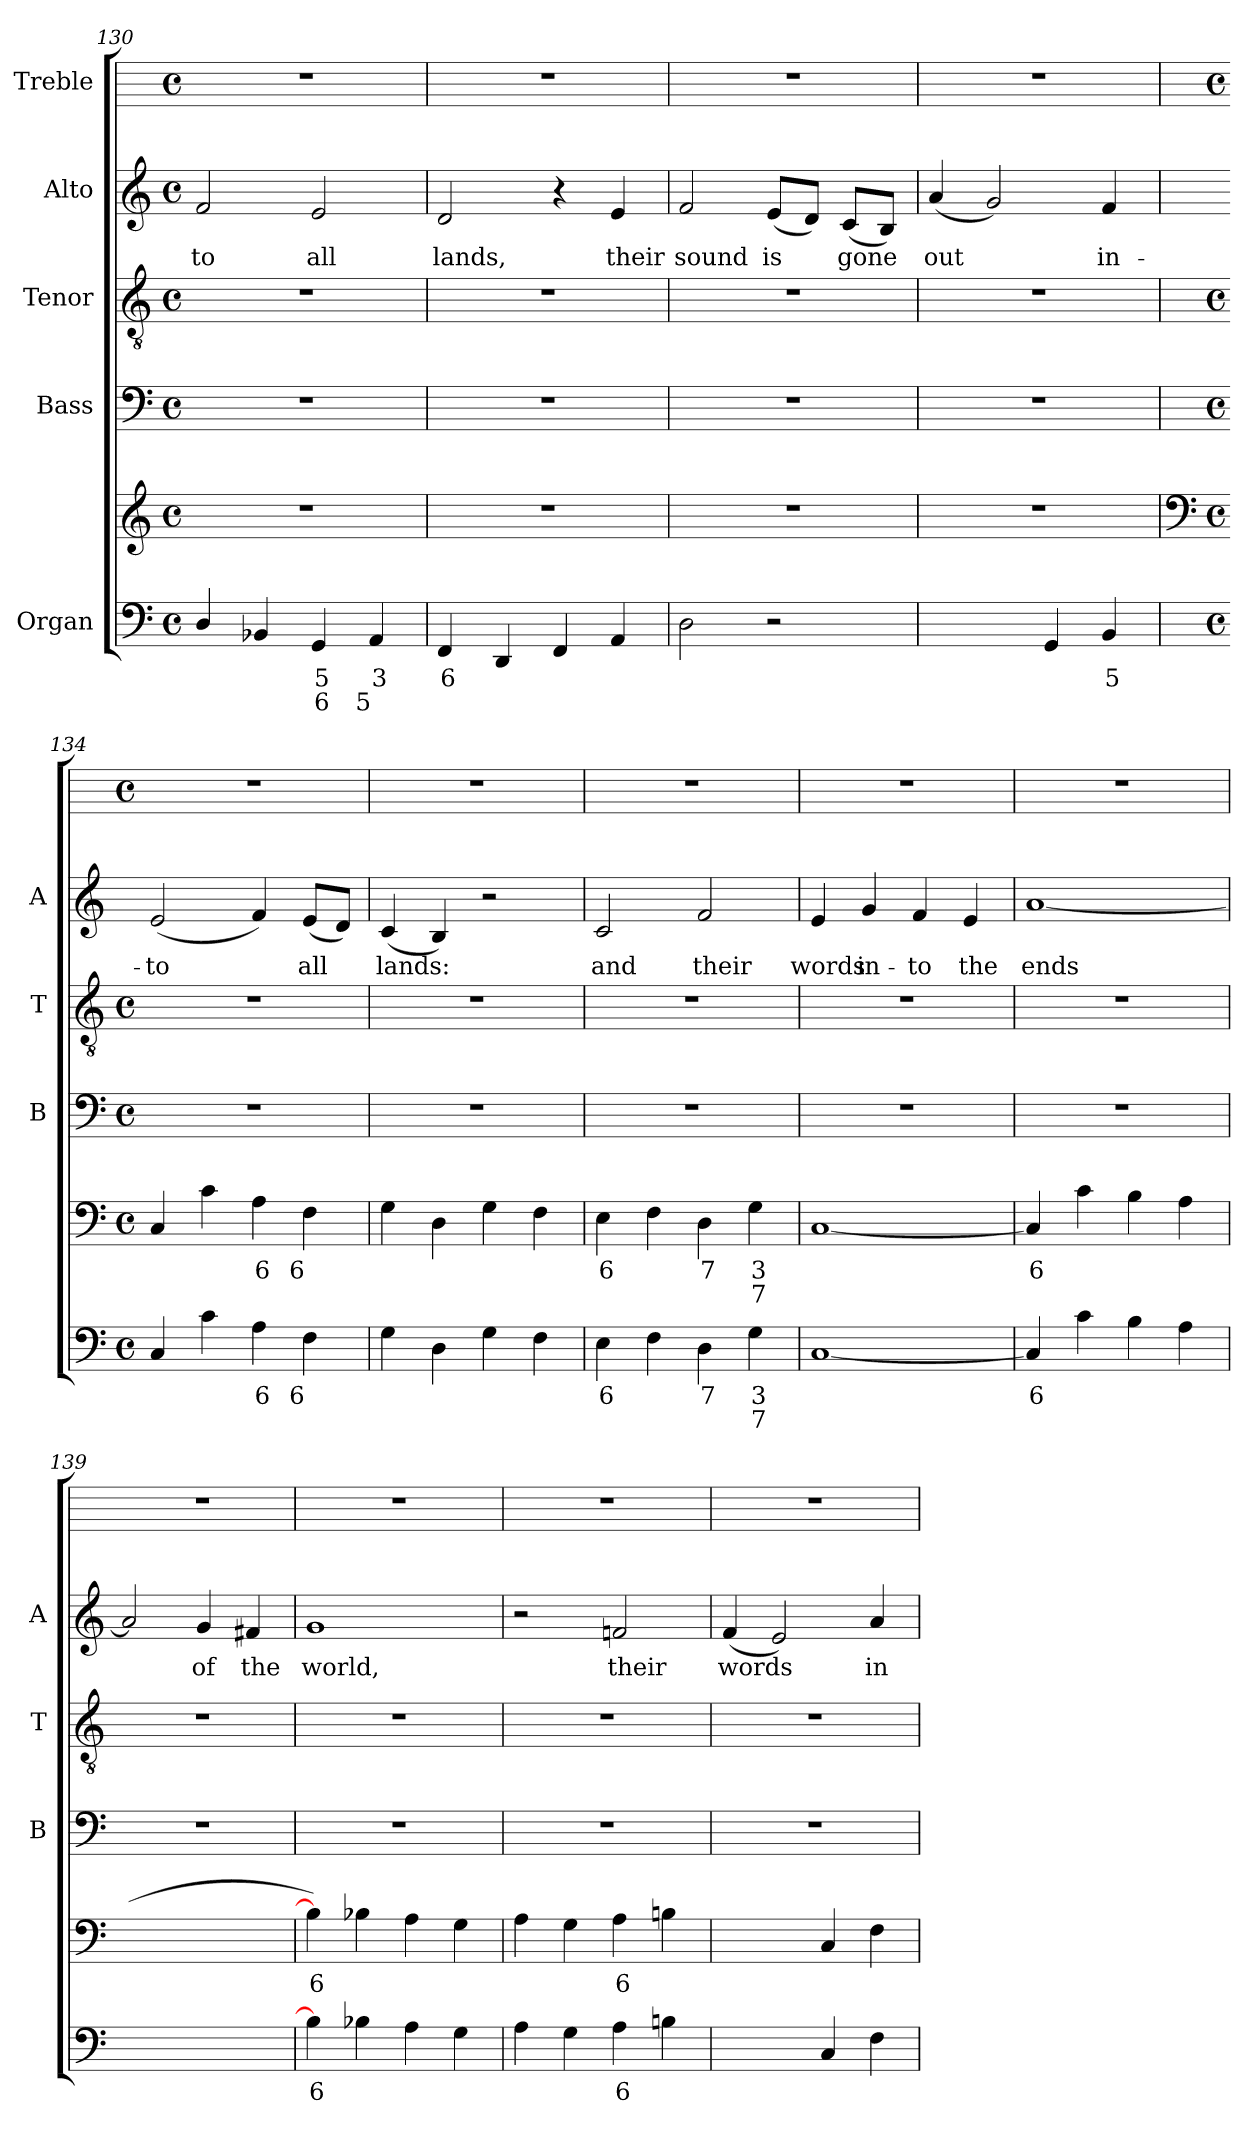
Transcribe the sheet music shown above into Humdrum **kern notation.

**kern	**text	**text	**kern	**text	**text	**kern	**kern	**kern	**text	**kern
*part5	*part5	*part5	*part5	*part5	*part5	*part4	*part3	*part2	*part2	*part1
*staff6	*staff6	*staff6	*staff5	*staff5	*staff5	*staff4	*staff3	*staff2	*staff2	*staff1
*I"Organ	*	*	*	*	*	*I"Bass	*I"Tenor	*I"Alto	*	*I"Treble
*	*	*	*	*	*	*I'B	*I'T	*I'A	*	*
*clefF4	*	*	*clefG2	*	*	*clefF4	*clefGv2	*clefG2	*	*
*k[]	*	*	*k[]	*	*	*k[]	*k[]	*k[]	*	*
*C:	*	*	*C:	*	*	*C:	*C:	*C:	*	*
*M4/4	*	*	*M4/4	*	*	*M4/4	*M4/4	*M4/4	*	*M4/4
*met(c)	*	*	*met(c)	*	*	*met(c)	*met(c)	*met(c)	*	*met(c)
=130	=130	=130	=130	=130	=130	=130	=130	=130	=130	=130
!	!	!	!	!	!	!	!	!	!LO:LY:b	!
4D/	.	.	1r	.	.	1r	1r	2f	-to	1r
4BB-X	.	.	.	.	.	.	.	.	.	.
!	!LO:LY:b	!LO:LY:b	!	!	!	!	!	!	!LO:LY:b	!
4GG	5	6	.	.	.	.	.	2e	all	.
!	!LO:LY:b	!LO:LY:b	!	!	!	!	!	!	!	!
4AA	3	5	.	.	.	.	.	.	.	.
=131	=131	=131	=131	=131	=131	=131	=131	=131	=131	=131
!	!LO:LY:b	!	!	!	!	!	!	!	!LO:LY:b	!
4FF	6	.	1r	.	.	1r	1r	2d	lands,	1r
4DD	.	.	.	.	.	.	.	.	.	.
4FF	.	.	.	.	.	.	.	4r	.	.
!	!	!	!	!	!	!	!	!	!LO:LY:b	!
4AA	.	.	.	.	.	.	.	4e	their	.
=132	=132	=132	=132	=132	=132	=132	=132	=132	=132	=132
!	!	!	!	!	!	!	!	!	!LO:LY:b	!
2D	.	.	1r	.	.	1r	1r	2f	sound	1r
!	!	!	!	!	!	!	!	!	!LO:LY:b	!
2r	.	.	.	.	.	.	.	(<8eL	is	.
.	.	.	.	.	.	.	.	8dJ)	.	.
!	!	!	!	!	!	!	!	!	!LO:LY:b	!
.	.	.	.	.	.	.	.	(<8cL	gone	.
.	.	.	.	.	.	.	.	8BJ)	.	.
=133	=133	=133	=133	=133	=133	=133	=133	=133	=133	=133
!	!LO:LY:b	!	!	!	!	!	!	!	!LO:LY:b	!
[4BByy	7	.	1r	.	.	1r	1r	(<4a	out	1r
!	!LO:LY:b	!	!	!	!	!	!	!	!	!
4BByy]	6	.	.	.	.	.	.	2g)	.	.
4GG	.	.	.	.	.	.	.	.	.	.
!	!LO:LY:b	!	!	!	!	!	!	!	!LO:LY:b	!
4BB	5	.	.	.	.	.	.	4f	in-	.
!!LO:LB:g=z
=134	=134	=134	=134	=134	=134	=134	=134	=134	=134	=134
*	*	*	*clefF4	*	*	*	*	*	*	*
*k[]	*	*	*k[]	*	*	*	*	*	*	*
*C:	*	*	*C:	*	*	*	*	*	*	*
*M4/4	*	*	*M4/4	*	*	*M4/4	*M4/4	*	*	*M4/4
*met(c)	*	*	*met(c)	*	*	*met(c)	*met(c)	*	*	*met(c)
!	!	!	!	!	!	!	!	!	!LO:LY:b	!
4C	.	.	4C	.	.	1r	1r	(<2e	-to	1r
4c	.	.	4c	.	.	.	.	.	.	.
!	!LO:LY:b	!	!	!LO:LY:b	!	!	!	!	!	!
4A	6	.	4A	6	.	.	.	4f)	.	.
!	!LO:LY:b	!	!	!LO:LY:b	!	!	!	!	!LO:LY:b	!
4F	6	.	4F	6	.	.	.	(<8eL	all	.
.	.	.	.	.	.	.	.	8dJ)	.	.
=135	=135	=135	=135	=135	=135	=135	=135	=135	=135	=135
!	!	!	!	!	!	!	!	!	!LO:LY:b	!
4G	.	.	4G	.	.	1r	1r	(<4c	lands:	1r
4D	.	.	4D	.	.	.	.	4B)	.	.
4G	.	.	4G	.	.	.	.	2r	.	.
4F	.	.	4F	.	.	.	.	.	.	.
=136	=136	=136	=136	=136	=136	=136	=136	=136	=136	=136
!	!LO:LY:b	!	!	!LO:LY:b	!	!	!	!	!LO:LY:b	!
4E	6	.	4E	6	.	1r	1r	2c	and	1r
4F	.	.	4F	.	.	.	.	.	.	.
!	!LO:LY:b	!	!	!LO:LY:b	!	!	!	!	!LO:LY:b	!
4D	7	.	4D	7	.	.	.	2f	their	.
!	!LO:LY:b	!LO:LY:b	!	!LO:LY:b	!LO:LY:b	!	!	!	!	!
4G	3	7	4G	3	7	.	.	.	.	.
=137	=137	=137	=137	=137	=137	=137	=137	=137	=137	=137
!	!	!	!	!	!	!	!	!	!LO:LY:b	!
[1C	.	.	[1C	.	.	1r	1r	4e	words	1r
!	!	!	!	!	!	!	!	!	!LO:LY:b	!
.	.	.	.	.	.	.	.	4g	in-	.
!	!	!	!	!	!	!	!	!	!LO:LY:b	!
.	.	.	.	.	.	.	.	4f	-to	.
!	!	!	!	!	!	!	!	!	!LO:LY:b	!
.	.	.	.	.	.	.	.	4e	the	.
=138	=138	=138	=138	=138	=138	=138	=138	=138	=138	=138
!	!LO:LY:b	!	!	!LO:LY:b	!	!	!	!	!LO:LY:b	!
4C]	6	.	4C]	6	.	1r	1r	[1a	ends	1r
4c	.	.	4c	.	.	.	.	.	.	.
4B	.	.	4B	.	.	.	.	.	.	.
4A	.	.	4A	.	.	.	.	.	.	.
=139	=139	=139	=139	=139	=139	=139	=139	=139	=139	=139
!	!LO:LY:b	!	!	!LO:LY:b	!	!	!	!	!	!
[2Byy	7	.	(>[2Byy	7	.	1r	1r	2a]	.	1r
!	!LO:LY:b	!	!	!LO:LY:b	!	!	!	!	!LO:LY:b	!
4Byy_	6	.	4Byy_	6	.	.	.	4g	of	.
!	!LO:LY:b	!	!	!LO:LY:b	!	!	!	!	!LO:LY:b	!
4Byy]	5+	.	4Byy]	5+	.	.	.	4f#X	the	.
=140	=140	=140	=140	=140	=140	=140	=140	=140	=140	=140
!	!LO:LY:b	!	!	!LO:LY:b	!	!	!	!	!LO:LY:b	!
4B]	6	.	4B])	6	.	1r	1r	1g	world,	1r
4B-X	.	.	4B-X	.	.	.	.	.	.	.
4A	.	.	4A	.	.	.	.	.	.	.
4G	.	.	4G	.	.	.	.	.	.	.
=141	=141	=141	=141	=141	=141	=141	=141	=141	=141	=141
4A	.	.	4A	.	.	1r	1r	2r	.	1r
4G	.	.	4G	.	.	.	.	.	.	.
!	!LO:LY:b	!	!	!LO:LY:b	!	!	!	!	!LO:LY:b	!
4A	6	.	4A	6	.	.	.	2fn	their	.
4Bn	.	.	4Bn	.	.	.	.	.	.	.
=142	=142	=142	=142	=142	=142	=142	=142	=142	=142	=142
!	!LO:LY:b	!	!	!LO:LY:b	!	!	!	!	!LO:LY:b	!
[4cyy	4	.	[4cyy	4	.	1r	1r	(<4f	words	1r
!	!LO:LY:b	!	!	!LO:LY:b	!	!	!	!	!	!
4cyy]	3	.	4cyy]	3	.	.	.	2e)	.	.
4C	.	.	4C	.	.	.	.	.	.	.
!	!	!	!	!	!	!	!	!	!LO:LY:b	!
4F	.	.	4F	.	.	.	.	4a	in-	.
=	=	=	=	=	=	=	=	=	=	=
*-	*-	*-	*-	*-	*-	*-	*-	*-	*-	*-
